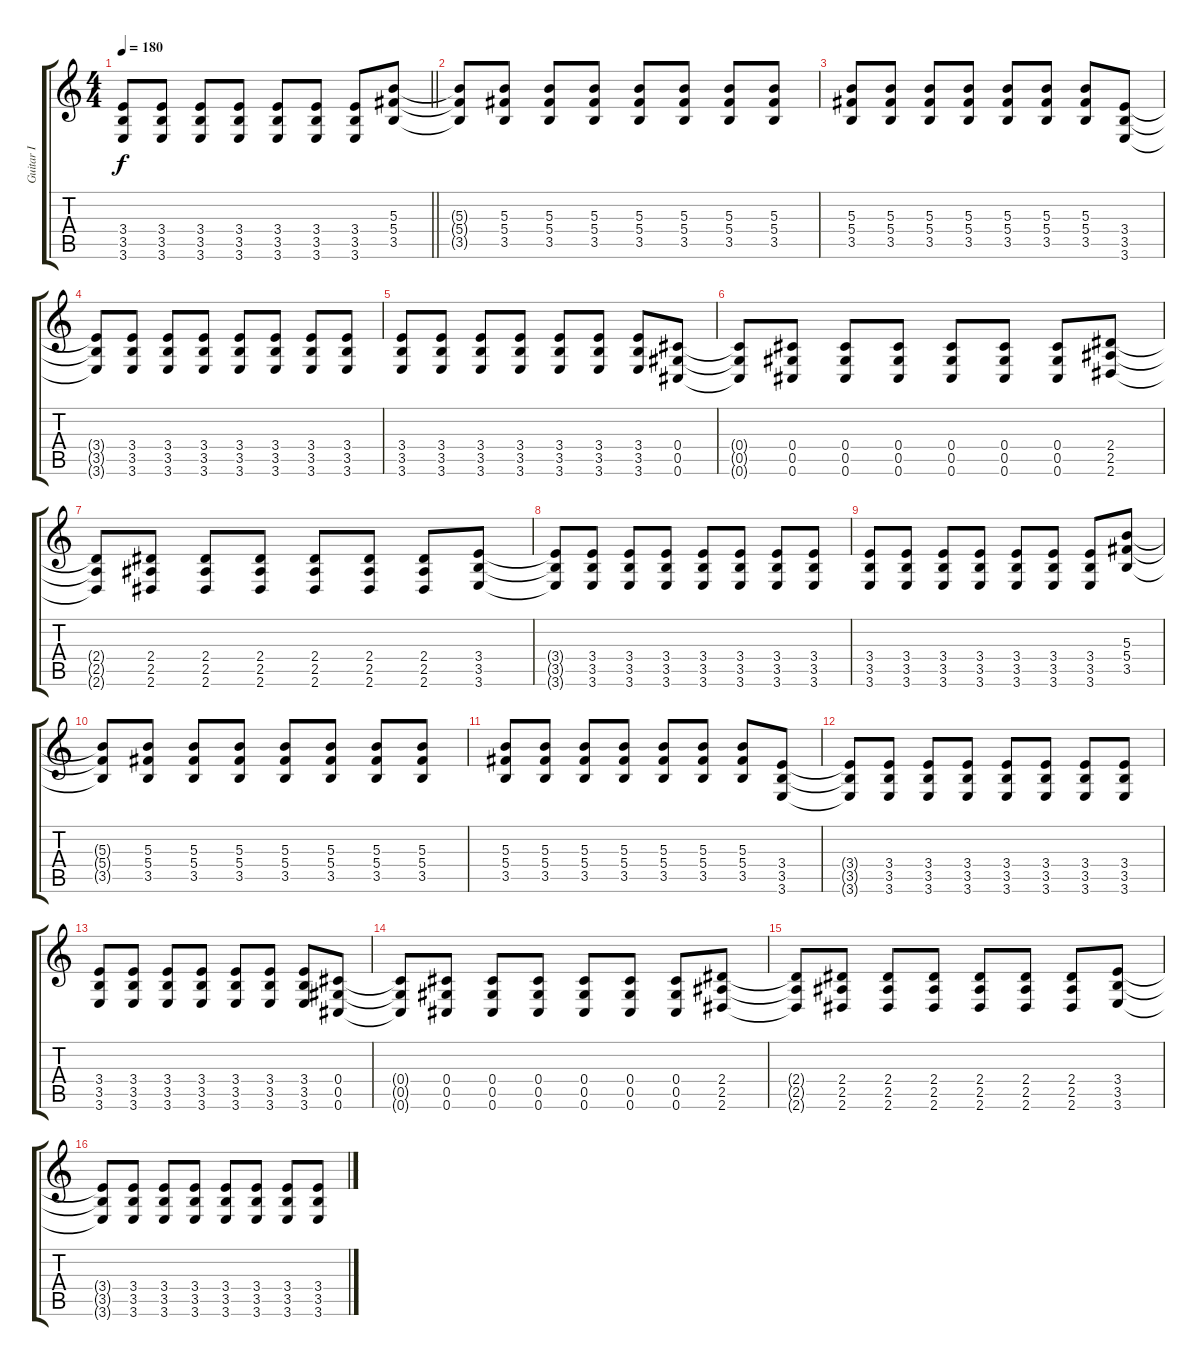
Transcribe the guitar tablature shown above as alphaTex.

\track ("Guitar I" "Guitar I") {instrument distortionguitar}
\staff {score tabs}
\tuning (Eb4 Bb3 Gb3 Db3 Ab2 Db2) {hide}
\ts (4 4)
\tempo 180
\clef g2
\barLineRight lightlight
\ks c
(3.4 3.5 3.6).8{dy f} (3.4 3.5 3.6).8 (3.4 3.5 3.6).8 (3.4 3.5 3.6).8 (3.4 3.5 3.6).8 (3.4 3.5 3.6).8 (3.4 3.5 3.6).8 (5.3 5.4 3.5).8 |
(5.3{t} 5.4{t} 3.5{t}).8 (5.3 5.4 3.5).8 (5.3 5.4 3.5).8 (5.3 5.4 3.5).8 (5.3 5.4 3.5).8 (5.3 5.4 3.5).8 (5.3 5.4 3.5).8 (5.3 5.4 3.5).8 |
(5.3 5.4 3.5).8 (5.3 5.4 3.5).8 (5.3 5.4 3.5).8 (5.3 5.4 3.5).8 (5.3 5.4 3.5).8 (5.3 5.4 3.5).8 (5.3 5.4 3.5).8 (3.4 3.5 3.6).8 |
(3.4{t} 3.5{t} 3.6{t}).8 (3.4 3.5 3.6).8 (3.4 3.5 3.6).8 (3.4 3.5 3.6).8 (3.4 3.5 3.6).8 (3.4 3.5 3.6).8 (3.4 3.5 3.6).8 (3.4 3.5 3.6).8 |
(3.4 3.5 3.6).8 (3.4 3.5 3.6).8 (3.4 3.5 3.6).8 (3.4 3.5 3.6).8 (3.4 3.5 3.6).8 (3.4 3.5 3.6).8 (3.4 3.5 3.6).8 (0.4 0.5 0.6).8 |
(0.4{t} 0.5{t} 0.6{t}).8 (0.4 0.5 0.6).8 (0.4 0.5 0.6).8 (0.4 0.5 0.6).8 (0.4 0.5 0.6).8 (0.4 0.5 0.6).8 (0.4 0.5 0.6).8 (2.4 2.5 2.6).8 |
(2.4{t} 2.5{t} 2.6{t}).8 (2.4 2.5 2.6).8 (2.4 2.5 2.6).8 (2.4 2.5 2.6).8 (2.4 2.5 2.6).8 (2.4 2.5 2.6).8 (2.4 2.5 2.6).8 (3.4 3.5 3.6).8 |
(3.4{t} 3.5{t} 3.6{t}).8 (3.4 3.5 3.6).8 (3.4 3.5 3.6).8 (3.4 3.5 3.6).8 (3.4 3.5 3.6).8 (3.4 3.5 3.6).8 (3.4 3.5 3.6).8 (3.4 3.5 3.6).8 |
(3.4 3.5 3.6).8 (3.4 3.5 3.6).8 (3.4 3.5 3.6).8 (3.4 3.5 3.6).8 (3.4 3.5 3.6).8 (3.4 3.5 3.6).8 (3.4 3.5 3.6).8 (5.3 5.4 3.5).8 |
(5.3{t} 5.4{t} 3.5{t}).8 (5.3 5.4 3.5).8 (5.3 5.4 3.5).8 (5.3 5.4 3.5).8 (5.3 5.4 3.5).8 (5.3 5.4 3.5).8 (5.3 5.4 3.5).8 (5.3 5.4 3.5).8 |
(5.3 5.4 3.5).8 (5.3 5.4 3.5).8 (5.3 5.4 3.5).8 (5.3 5.4 3.5).8 (5.3 5.4 3.5).8 (5.3 5.4 3.5).8 (5.3 5.4 3.5).8 (3.4 3.5 3.6).8 |
(3.4{t} 3.5{t} 3.6{t}).8 (3.4 3.5 3.6).8 (3.4 3.5 3.6).8 (3.4 3.5 3.6).8 (3.4 3.5 3.6).8 (3.4 3.5 3.6).8 (3.4 3.5 3.6).8 (3.4 3.5 3.6).8 |
(3.4 3.5 3.6).8 (3.4 3.5 3.6).8 (3.4 3.5 3.6).8 (3.4 3.5 3.6).8 (3.4 3.5 3.6).8 (3.4 3.5 3.6).8 (3.4 3.5 3.6).8 (0.4 0.5 0.6).8 |
(0.4{t} 0.5{t} 0.6{t}).8 (0.4 0.5 0.6).8 (0.4 0.5 0.6).8 (0.4 0.5 0.6).8 (0.4 0.5 0.6).8 (0.4 0.5 0.6).8 (0.4 0.5 0.6).8 (2.4 2.5 2.6).8 |
(2.4{t} 2.5{t} 2.6{t}).8 (2.4 2.5 2.6).8 (2.4 2.5 2.6).8 (2.4 2.5 2.6).8 (2.4 2.5 2.6).8 (2.4 2.5 2.6).8 (2.4 2.5 2.6).8 (3.4 3.5 3.6).8 |
(3.4{t} 3.5{t} 3.6{t}).8 (3.4 3.5 3.6).8 (3.4 3.5 3.6).8 (3.4 3.5 3.6).8 (3.4 3.5 3.6).8 (3.4 3.5 3.6).8 (3.4 3.5 3.6).8 (3.4 3.5 3.6).8
